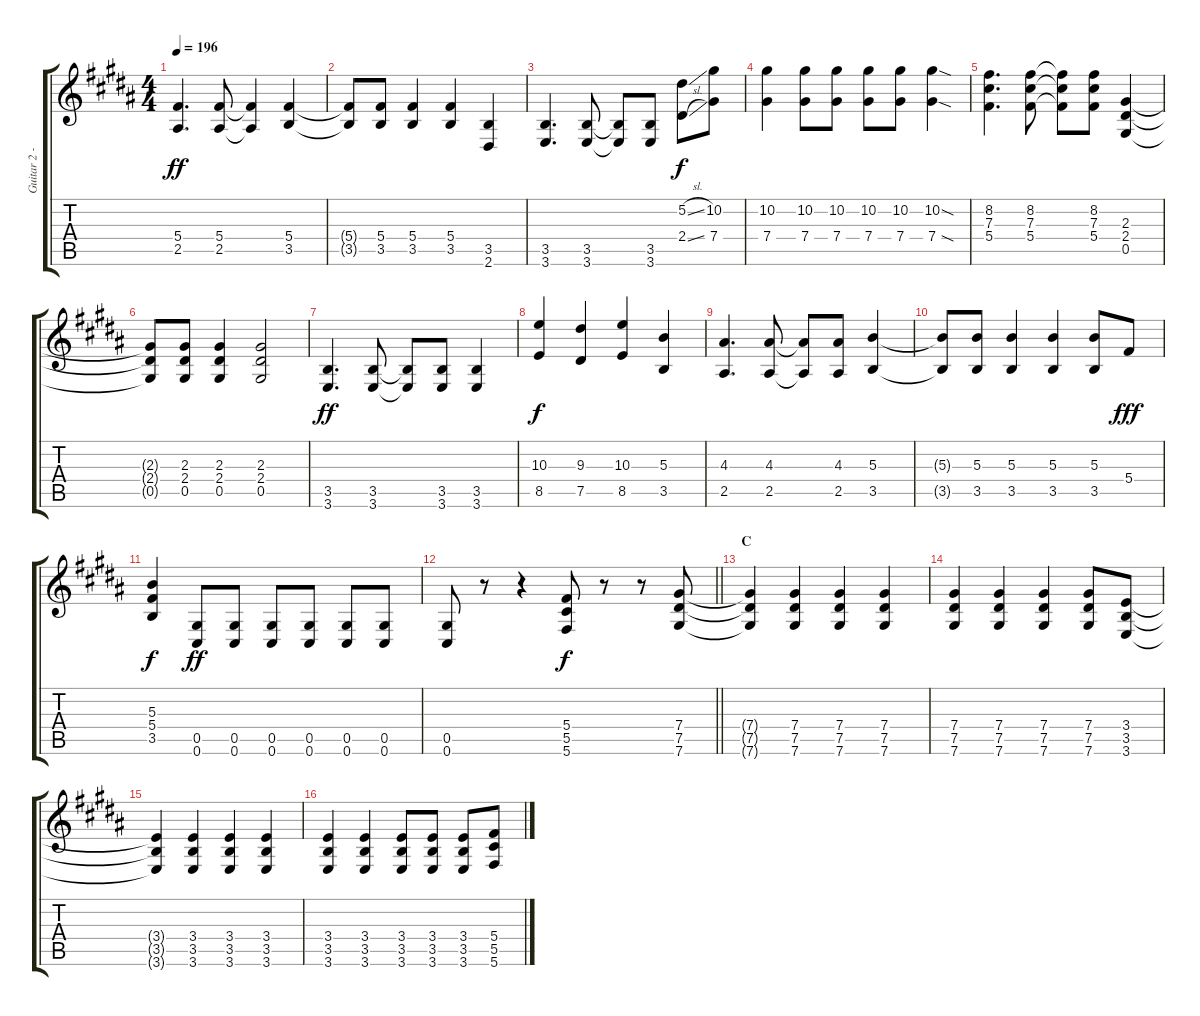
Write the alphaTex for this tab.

\track ("Guitar 2 - Sunao" "Guitar 2 -") {instrument distortionguitar}
\staff {score tabs}
\tuning (Eb4 Bb3 Gb3 Db3 Ab2 Db2) {hide}
\ts (4 4)
\tempo 196
\clef g2
\ks b
(5.4 2.5).4{d dy ff} (5.4 2.5).8 (5.4{t} 2.5{t}).4 (5.4 3.5).4 |
(5.4{t} 3.5{t}).8 (5.4 3.5).8 (5.4 3.5).4 (5.4 3.5).4 (3.5 2.6).4 |
(3.5 3.6).4{d} (3.5 3.6).8 (3.5{t} 3.6{t}).8 (3.5 3.6).8 (5.2{sl} 2.4{sl}).8{dy f} (10.2 7.4).8 |
(10.2 7.4).4 (10.2 7.4).8 (10.2 7.4).8 (10.2 7.4).8 (10.2 7.4).8 (10.2{sod} 7.4{sod}).4 |
(8.2 7.3 5.4).4{d} (8.2 7.3 5.4).8 (8.2{t} 7.3{t} 5.4{t}).8 (8.2 7.3 5.4).8 (2.3 2.4 0.5).4 |
(2.3{t} 2.4{t} 0.5{t}).8 (2.3 2.4 0.5).8 (2.3 2.4 0.5).4 (2.3 2.4 0.5).2 |
(3.5 3.6).4{d dy ff} (3.5 3.6).8 (3.5{t} 3.6{t}).8 (3.5 3.6).8 (3.5 3.6).4 |
(10.3 8.5).4{dy f} (9.3 7.5).4 (10.3 8.5).4 (5.3 3.5).4 |
(4.3 2.5).4{d} (4.3 2.5).8 (4.3{t} 2.5{t}).8 (4.3 2.5).8 (5.3 3.5).4 |
(5.3{t} 3.5{t}).8 (5.3 3.5).8 (5.3 3.5).4 (5.3 3.5).4 (5.3 3.5).8 5.4.8{dy fff} |
(5.3 5.4 3.5).4{dy f} (0.5 0.6).8{dy ff} (0.5 0.6).8 (0.5 0.6).8 (0.5 0.6).8 (0.5 0.6).8 (0.5 0.6).8 |
\barLineRight lightlight
(0.5 0.6).8 r.8 r.4 (5.4 5.5 5.6).8{dy f} r.8 r.8 (7.4 7.5 7.6).8 |
\section ("" "C")
(7.4{t} 7.5{t} 7.6{t}).4 (7.4 7.5 7.6).4 (7.4 7.5 7.6).4 (7.4 7.5 7.6).4 |
(7.4 7.5 7.6).4 (7.4 7.5 7.6).4 (7.4 7.5 7.6).4 (7.4 7.5 7.6).8 (3.4 3.5 3.6).8 |
(3.4{t} 3.5{t} 3.6{t}).4 (3.4 3.5 3.6).4 (3.4 3.5 3.6).4 (3.4 3.5 3.6).4 |
(3.4 3.5 3.6).4 (3.4 3.5 3.6).4 (3.4 3.5 3.6).8 (3.4 3.5 3.6).8 (3.4 3.5 3.6).8 (5.4 5.5 5.6).8
